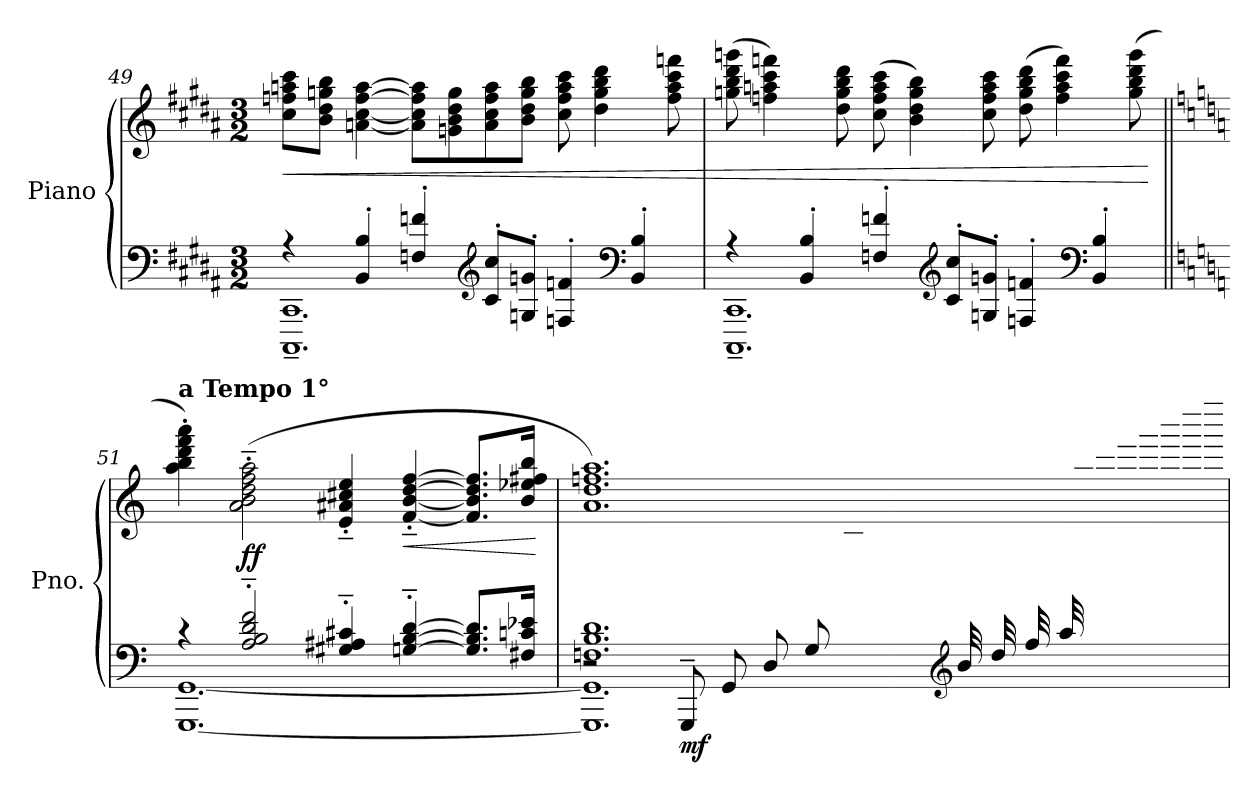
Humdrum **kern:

**kern	**kern	**dynam
*part1	*part1	*part1
*staff2	*staff1	*staff1/2
*I"Piano	*	*
*I'Pno.	*	*
!!LO:LB:g=z
*clefF4	*clefG2	*
*k[f#c#g#d#a#]	*k[f#c#g#d#a#]	*
*M3/2	*M3/2	*
=49	=49	=49
*^	*	*
!	!	!	!LO:HP:b
4r	1.CCC#~ 1.CC#~	8cc#\ 8ffn\ 8aan\ 8ccc#\L	<
.	.	8b\ 8dd#\ 8ggn\ 8bb\J	.
4BB/'< 4B/'<	.	[4an\ [4cc#\ [4ff\ [4aa\	.
4Fn/'< 4fn/'<	.	8a\] 8cc#\] 8ff\] 8aa\]L	.
.	.	8gn\ 8b\ 8dd#\ 8gg\	.
*clefG2	*	*	*
8c#/'< 8cc#/'<L	.	8a\ 8cc#\ 8ff\ 8aa\	.
8Gn/'< 8gn/'<J	.	8b\ 8dd#\ 8gg\ 8bb\J	.
4Fn/'< 4fn/'<	.	8cc#\ 8ff\ 8aa\ 8ccc#\	.
.	.	4dd#\ 4gg\ 4bb\ 4ddd#\	.
*clefF4	*	*	*
4BB/'< 4B/'<	.	.	.
.	.	8ff\ 8aa\ 8ccc#\ 8fffn\	.
=50	=50	=50	=50
4r	1.CCC#~ 1.CC#~	(>8ggn\ 8bb\ 8ddd#\ 8gggn\	.
.	.	4ffn\ 4aan\ 4ccc#\ 4fffn\)	.
4BB/'< 4B/'<	.	.	.
.	.	8dd#\ 8gg\ 8bb\ 8ddd#\	.
4Fn/'< 4fn/'<	.	(>8cc#\ 8ff\ 8aa\ 8ccc#\	.
.	.	4b\ 4dd#\ 4gg\ 4bb\)	.
*clefG2	*	*	*
8c#/'< 8cc#/'<L	.	.	.
8Gn/'< 8gn/'<J	.	8cc#\ 8ff\ 8aa\ 8ccc#\	.
4Fn/'< 4fn/'<	.	(>8dd#\ 8gg\ 8bb\ 8ddd#\	.
.	.	4ff\ 4aa\ 4ccc#\ 4fff\)	.
*clefF4	*	*	*
4BB/'< 4B/'<	.	.	.
.	.	(>8gg\ 8bb\ 8ddd#\ 8ggg\	.
*v	*v	*	*
.	.	[
!!LO:LB:g=z
=51||	=51||	=51||
*k[]	*k[]	*
*^	*	*
!	!	!LO:TX:a:B:t=a Tempo 1°	!
4r	[1.GGG [1.GG	4aa\' 4bb\' 4ddd\' 4fff\' 4aaa\')	.
!	!	!	!LO:DY:b
2A/'~ 2B/'~ 2d/'~ 2f/'~	.	(>2a\'~ 2b\'~ 2dd\'~ 2ff\'~ 2aa\'~	ff
4G#X/'~ 4A#X/'~ 4c#X/'~	.	4e/'>~> 4a#X/'>~> 4cc#X/'>~> 4ee/'>~>	.
!	!	!	!LO:HP:b
[4Gn/'~ [4B/'~ [4d/'~	.	[4f/'>~> [4b/'>~> [4dd/'>~> [4ff/'>~>	<
8.G/] 8.B/] 8.d/]L	.	8.f/] 8.b/] 8.dd/] 8.ff/]L	.
16F#X/ 16cn/ 16e-X/Jk	.	16b/ 16ee-X/ 16ff#X/ 16bb/Jk	.
*v	*v	*	*
.	.	[
=52	=52	=52
*^	*^	*
*	*^	*	*	*
1.Fn 1.B 1.d	1.GGG] 1.GG]	2r	1.a 1.dd 1.ffn 1.aa)	1ryy	.
!	!	!	!	!	!LO:DY:b=2
.	.	(<8GGG~>/L	.	.	mf
.	.	8GG/	.	.	.
.	.	8D/	.	.	.
.	.	8G/	.	.	.
.	.	4ryy	.	16B\L	.
.	.	.	.	16d\	.
.	.	.	.	16f\	.
.	.	.	.	16a\	.
*clefG2	*	*	*	*	*
.	.	32b/L	.	8ryy	.
.	.	32dd/	.	.	.
.	.	32ff/	.	.	.
.	.	32aa/	.	.	.
*	*	*	*	*Xbrackettup	*
!	!	!	!	!LO:N:vis=32	!
.	.	8ryy	.	960%17bb\	.
!	!	!	!	!LO:N:vis=32	!
.	.	.	.	960%17ddd\	.
!	!	!	!	!LO:N:vis=32	!
.	.	.	.	960%17fff\	.
!	!	!	!	!LO:N:vis=32	!
.	.	.	.	960%17aaa\	.
!	!	!	!	!LO:N:vis=32	!
.	.	.	.	960%17bbb\	.
!	!	!	!	!LO:N:vis=32	!
.	.	.	.	960%17dddd\	.
!	!	!	!	!LO:N:vis=32	!
.	.	.	.	960%17ffff\JJJ)	.
.	.	.	.	960ryy	.
*v	*v	*v	*	*	*
*	*v	*v	*
=	=	=
*-	*-	*-
